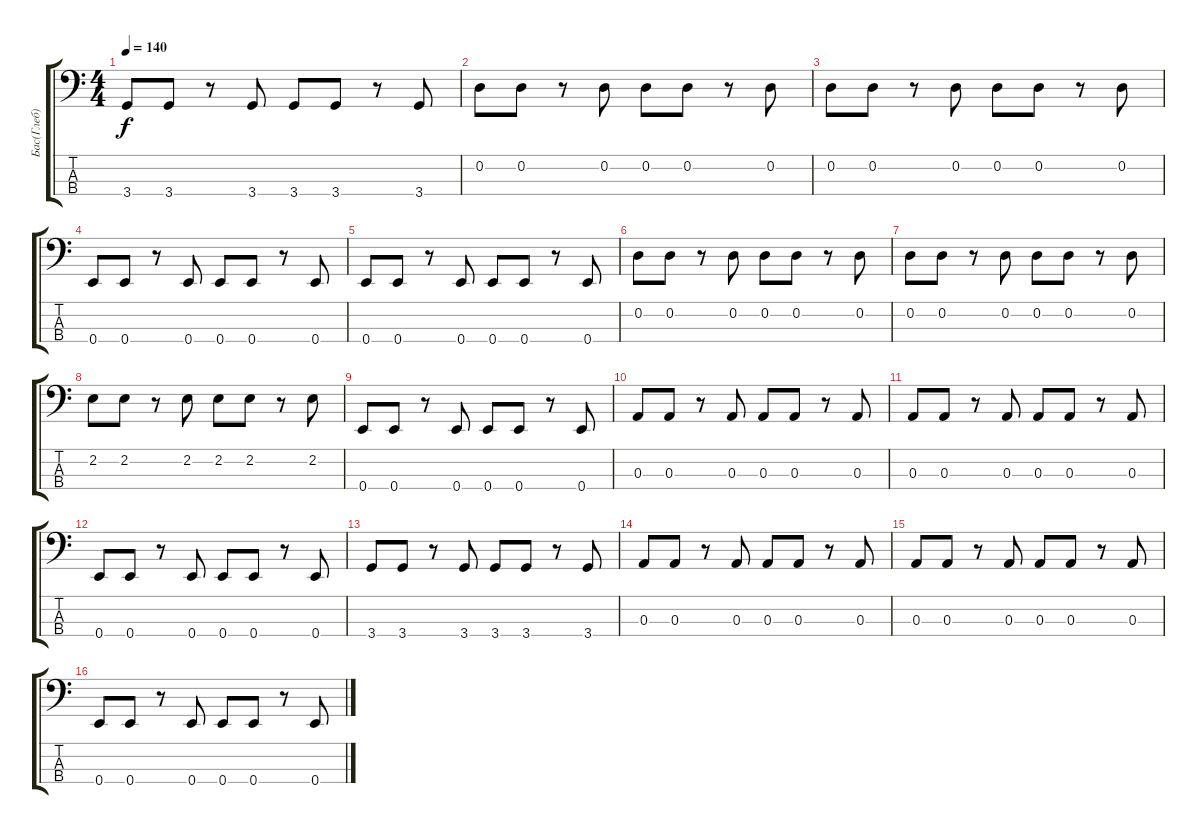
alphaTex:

\track ("Бас(Глеб)" "Бас(Глеб)") {instrument electricbasspick}
\staff {score tabs}
\tuning (G2 D2 A1 E1) {hide}
\ts (4 4)
\tempo 140
\clef f4
\ks c
3.4.8{dy f} 3.4.8 r.8 3.4.8 3.4.8 3.4.8 r.8 3.4.8 |
0.2.8 0.2.8 r.8 0.2.8 0.2.8 0.2.8 r.8 0.2.8 |
0.2.8 0.2.8 r.8 0.2.8 0.2.8 0.2.8 r.8 0.2.8 |
0.4.8 0.4.8 r.8 0.4.8 0.4.8 0.4.8 r.8 0.4.8 |
0.4.8 0.4.8 r.8 0.4.8 0.4.8 0.4.8 r.8 0.4.8 |
0.2.8 0.2.8 r.8 0.2.8 0.2.8 0.2.8 r.8 0.2.8 |
0.2.8 0.2.8 r.8 0.2.8 0.2.8 0.2.8 r.8 0.2.8 |
2.2.8 2.2.8 r.8 2.2.8 2.2.8 2.2.8 r.8 2.2.8 |
0.4.8 0.4.8 r.8 0.4.8 0.4.8 0.4.8 r.8 0.4.8 |
0.3.8 0.3.8 r.8 0.3.8 0.3.8 0.3.8 r.8 0.3.8 |
0.3.8 0.3.8 r.8 0.3.8 0.3.8 0.3.8 r.8 0.3.8 |
0.4.8 0.4.8 r.8 0.4.8 0.4.8 0.4.8 r.8 0.4.8 |
3.4.8 3.4.8 r.8 3.4.8 3.4.8 3.4.8 r.8 3.4.8 |
0.3.8 0.3.8 r.8 0.3.8 0.3.8 0.3.8 r.8 0.3.8 |
0.3.8 0.3.8 r.8 0.3.8 0.3.8 0.3.8 r.8 0.3.8 |
0.4.8 0.4.8 r.8 0.4.8 0.4.8 0.4.8 r.8 0.4.8
